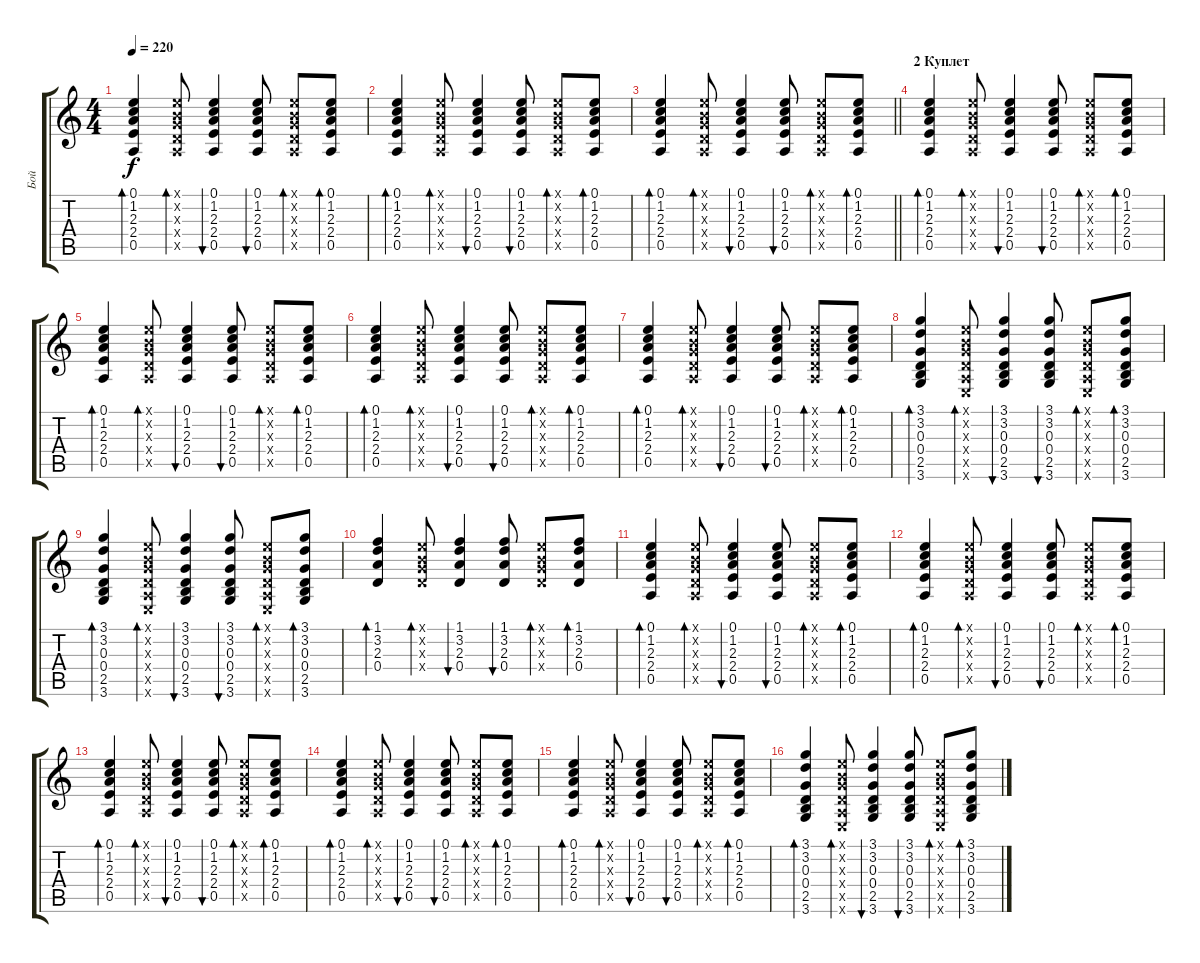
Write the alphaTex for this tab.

\track ("Бой" "Бой") {instrument acousticguitarsteel}
\staff {score tabs}
\tuning (E4 B3 G3 D3 A2 E2) {hide}
\ts (4 4)
\tempo 220
\clef g2
\ks c
(0.1 1.2 2.3 2.4 0.5).4{bd 60 dy f} (0.1{x} 0.2{x} 0.3{x} 0.4{x} 0.5{x}).8{bd 60} (0.1 1.2 2.3 2.4 0.5).4{bu 60} (0.1 1.2 2.3 2.4 0.5).8{bu 60} (0.1{x} 0.2{x} 0.3{x} 0.4{x} 0.5{x}).8{bd 60} (0.1 1.2 2.3 2.4 0.5).8{bd 60} |
(0.1 1.2 2.3 2.4 0.5).4{bd 60} (0.1{x} 0.2{x} 0.3{x} 0.4{x} 0.5{x}).8{bd 60} (0.1 1.2 2.3 2.4 0.5).4{bu 60} (0.1 1.2 2.3 2.4 0.5).8{bu 60} (0.1{x} 0.2{x} 0.3{x} 0.4{x} 0.5{x}).8{bd 60} (0.1 1.2 2.3 2.4 0.5).8{bd 60} |
\barLineRight lightlight
(0.1 1.2 2.3 2.4 0.5).4{bd 60} (0.1{x} 0.2{x} 0.3{x} 0.4{x} 0.5{x}).8{bd 60} (0.1 1.2 2.3 2.4 0.5).4{bu 60} (0.1 1.2 2.3 2.4 0.5).8{bu 60} (0.1{x} 0.2{x} 0.3{x} 0.4{x} 0.5{x}).8{bd 60} (0.1 1.2 2.3 2.4 0.5).8{bd 60} |
\section ("" "2 Куплет")
(0.1 1.2 2.3 2.4 0.5).4{bd 60} (0.1{x} 0.2{x} 0.3{x} 0.4{x} 0.5{x}).8{bd 60} (0.1 1.2 2.3 2.4 0.5).4{bu 60} (0.1 1.2 2.3 2.4 0.5).8{bu 60} (0.1{x} 0.2{x} 0.3{x} 0.4{x} 0.5{x}).8{bd 60} (0.1 1.2 2.3 2.4 0.5).8{bd 60} |
(0.1 1.2 2.3 2.4 0.5).4{bd 60} (0.1{x} 0.2{x} 0.3{x} 0.4{x} 0.5{x}).8{bd 60} (0.1 1.2 2.3 2.4 0.5).4{bu 60} (0.1 1.2 2.3 2.4 0.5).8{bu 60} (0.1{x} 0.2{x} 0.3{x} 0.4{x} 0.5{x}).8{bd 60} (0.1 1.2 2.3 2.4 0.5).8{bd 60} |
(0.1 1.2 2.3 2.4 0.5).4{bd 60} (0.1{x} 0.2{x} 0.3{x} 0.4{x} 0.5{x}).8{bd 60} (0.1 1.2 2.3 2.4 0.5).4{bu 60} (0.1 1.2 2.3 2.4 0.5).8{bu 60} (0.1{x} 0.2{x} 0.3{x} 0.4{x} 0.5{x}).8{bd 60} (0.1 1.2 2.3 2.4 0.5).8{bd 60} |
(0.1 1.2 2.3 2.4 0.5).4{bd 60} (0.1{x} 0.2{x} 0.3{x} 0.4{x} 0.5{x}).8{bd 60} (0.1 1.2 2.3 2.4 0.5).4{bu 60} (0.1 1.2 2.3 2.4 0.5).8{bu 60} (0.1{x} 0.2{x} 0.3{x} 0.4{x} 0.5{x}).8{bd 60} (0.1 1.2 2.3 2.4 0.5).8{bd 60} |
(3.1 3.2 0.3 0.4 2.5 3.6).4{bd 60} (0.1{x} 0.2{x} 0.3{x} 0.4{x} 0.5{x} 0.6{x}).8{bd 60} (3.1 3.2 0.3 0.4 2.5 3.6).4{bu 60} (3.1 3.2 0.3 0.4 2.5 3.6).8{bu 60} (0.1{x} 0.2{x} 0.3{x} 0.4{x} 0.5{x} 0.6{x}).8{bd 60} (3.1 3.2 0.3 0.4 2.5 3.6).8{bd 60} |
(3.1 3.2 0.3 0.4 2.5 3.6).4{bd 60} (0.1{x} 0.2{x} 0.3{x} 0.4{x} 0.5{x} 0.6{x}).8{bd 60} (3.1 3.2 0.3 0.4 2.5 3.6).4{bu 60} (3.1 3.2 0.3 0.4 2.5 3.6).8{bu 60} (0.1{x} 0.2{x} 0.3{x} 0.4{x} 0.5{x} 0.6{x}).8{bd 60} (3.1 3.2 0.3 0.4 2.5 3.6).8{bd 60} |
(1.1 3.2 2.3 0.4).4{bd 60} (0.1{x} 0.2{x} 0.3{x} 0.4{x}).8{bd 60} (1.1 3.2 2.3 0.4).4{bu 60} (1.1 3.2 2.3 0.4).8{bu 60} (0.1{x} 0.2{x} 0.3{x} 0.4{x}).8{bd 60} (1.1 3.2 2.3 0.4).8{bd 60} |
(0.1 1.2 2.3 2.4 0.5).4{bd 60} (0.1{x} 0.2{x} 0.3{x} 0.4{x} 0.5{x}).8{bd 60} (0.1 1.2 2.3 2.4 0.5).4{bu 60} (0.1 1.2 2.3 2.4 0.5).8{bu 60} (0.1{x} 0.2{x} 0.3{x} 0.4{x} 0.5{x}).8{bd 60} (0.1 1.2 2.3 2.4 0.5).8{bd 60} |
(0.1 1.2 2.3 2.4 0.5).4{bd 60} (0.1{x} 0.2{x} 0.3{x} 0.4{x} 0.5{x}).8{bd 60} (0.1 1.2 2.3 2.4 0.5).4{bu 60} (0.1 1.2 2.3 2.4 0.5).8{bu 60} (0.1{x} 0.2{x} 0.3{x} 0.4{x} 0.5{x}).8{bd 60} (0.1 1.2 2.3 2.4 0.5).8{bd 60} |
(0.1 1.2 2.3 2.4 0.5).4{bd 60} (0.1{x} 0.2{x} 0.3{x} 0.4{x} 0.5{x}).8{bd 60} (0.1 1.2 2.3 2.4 0.5).4{bu 60} (0.1 1.2 2.3 2.4 0.5).8{bu 60} (0.1{x} 0.2{x} 0.3{x} 0.4{x} 0.5{x}).8{bd 60} (0.1 1.2 2.3 2.4 0.5).8{bd 60} |
(0.1 1.2 2.3 2.4 0.5).4{bd 60} (0.1{x} 0.2{x} 0.3{x} 0.4{x} 0.5{x}).8{bd 60} (0.1 1.2 2.3 2.4 0.5).4{bu 60} (0.1 1.2 2.3 2.4 0.5).8{bu 60} (0.1{x} 0.2{x} 0.3{x} 0.4{x} 0.5{x}).8{bd 60} (0.1 1.2 2.3 2.4 0.5).8{bd 60} |
(0.1 1.2 2.3 2.4 0.5).4{bd 60} (0.1{x} 0.2{x} 0.3{x} 0.4{x} 0.5{x}).8{bd 60} (0.1 1.2 2.3 2.4 0.5).4{bu 60} (0.1 1.2 2.3 2.4 0.5).8{bu 60} (0.1{x} 0.2{x} 0.3{x} 0.4{x} 0.5{x}).8{bd 60} (0.1 1.2 2.3 2.4 0.5).8{bd 60} |
(3.1 3.2 0.3 0.4 2.5 3.6).4{bd 60} (0.1{x} 0.2{x} 0.3{x} 0.4{x} 0.5{x} 0.6{x}).8{bd 60} (3.1 3.2 0.3 0.4 2.5 3.6).4{bu 60} (3.1 3.2 0.3 0.4 2.5 3.6).8{bu 60} (0.1{x} 0.2{x} 0.3{x} 0.4{x} 0.5{x} 0.6{x}).8{bd 60} (3.1 3.2 0.3 0.4 2.5 3.6).8{bd 60}
